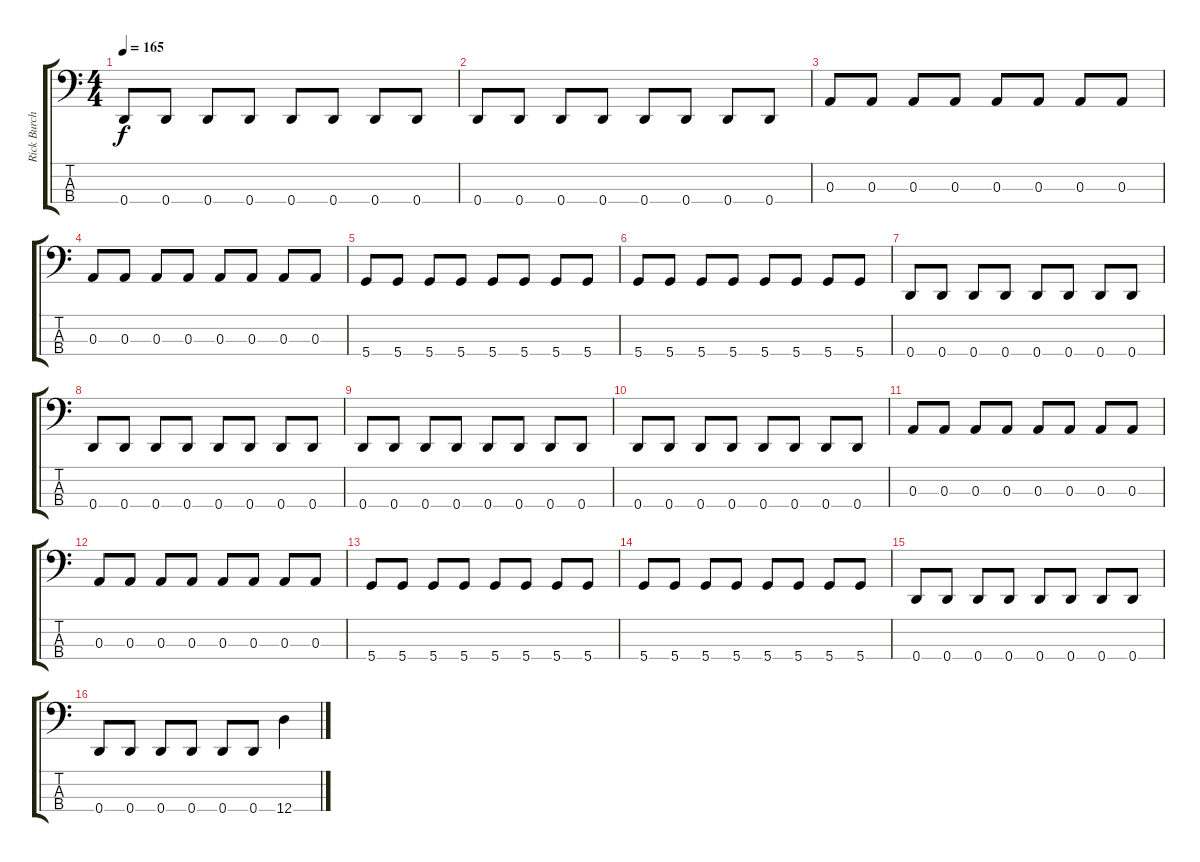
\track ("Rick Burch (Bass)" "Rick Burch") {instrument electricbasspick}
\staff {score tabs}
\tuning (G2 D2 A1 D1) {hide}
\ts (4 4)
\tempo 165
\clef f4
\ks c
0.4.8{dy f} 0.4.8 0.4.8 0.4.8 0.4.8 0.4.8 0.4.8 0.4.8 |
0.4.8 0.4.8 0.4.8 0.4.8 0.4.8 0.4.8 0.4.8 0.4.8 |
0.3.8 0.3.8 0.3.8 0.3.8 0.3.8 0.3.8 0.3.8 0.3.8 |
0.3.8 0.3.8 0.3.8 0.3.8 0.3.8 0.3.8 0.3.8 0.3.8 |
5.4.8 5.4.8 5.4.8 5.4.8 5.4.8 5.4.8 5.4.8 5.4.8 |
5.4.8 5.4.8 5.4.8 5.4.8 5.4.8 5.4.8 5.4.8 5.4.8 |
0.4.8 0.4.8 0.4.8 0.4.8 0.4.8 0.4.8 0.4.8 0.4.8 |
0.4.8 0.4.8 0.4.8 0.4.8 0.4.8 0.4.8 0.4.8 0.4.8 |
0.4.8 0.4.8 0.4.8 0.4.8 0.4.8 0.4.8 0.4.8 0.4.8 |
0.4.8 0.4.8 0.4.8 0.4.8 0.4.8 0.4.8 0.4.8 0.4.8 |
0.3.8 0.3.8 0.3.8 0.3.8 0.3.8 0.3.8 0.3.8 0.3.8 |
0.3.8 0.3.8 0.3.8 0.3.8 0.3.8 0.3.8 0.3.8 0.3.8 |
5.4.8 5.4.8 5.4.8 5.4.8 5.4.8 5.4.8 5.4.8 5.4.8 |
5.4.8 5.4.8 5.4.8 5.4.8 5.4.8 5.4.8 5.4.8 5.4.8 |
0.4.8 0.4.8 0.4.8 0.4.8 0.4.8 0.4.8 0.4.8 0.4.8 |
0.4.8 0.4.8 0.4.8 0.4.8 0.4.8 0.4.8 12.4.4
